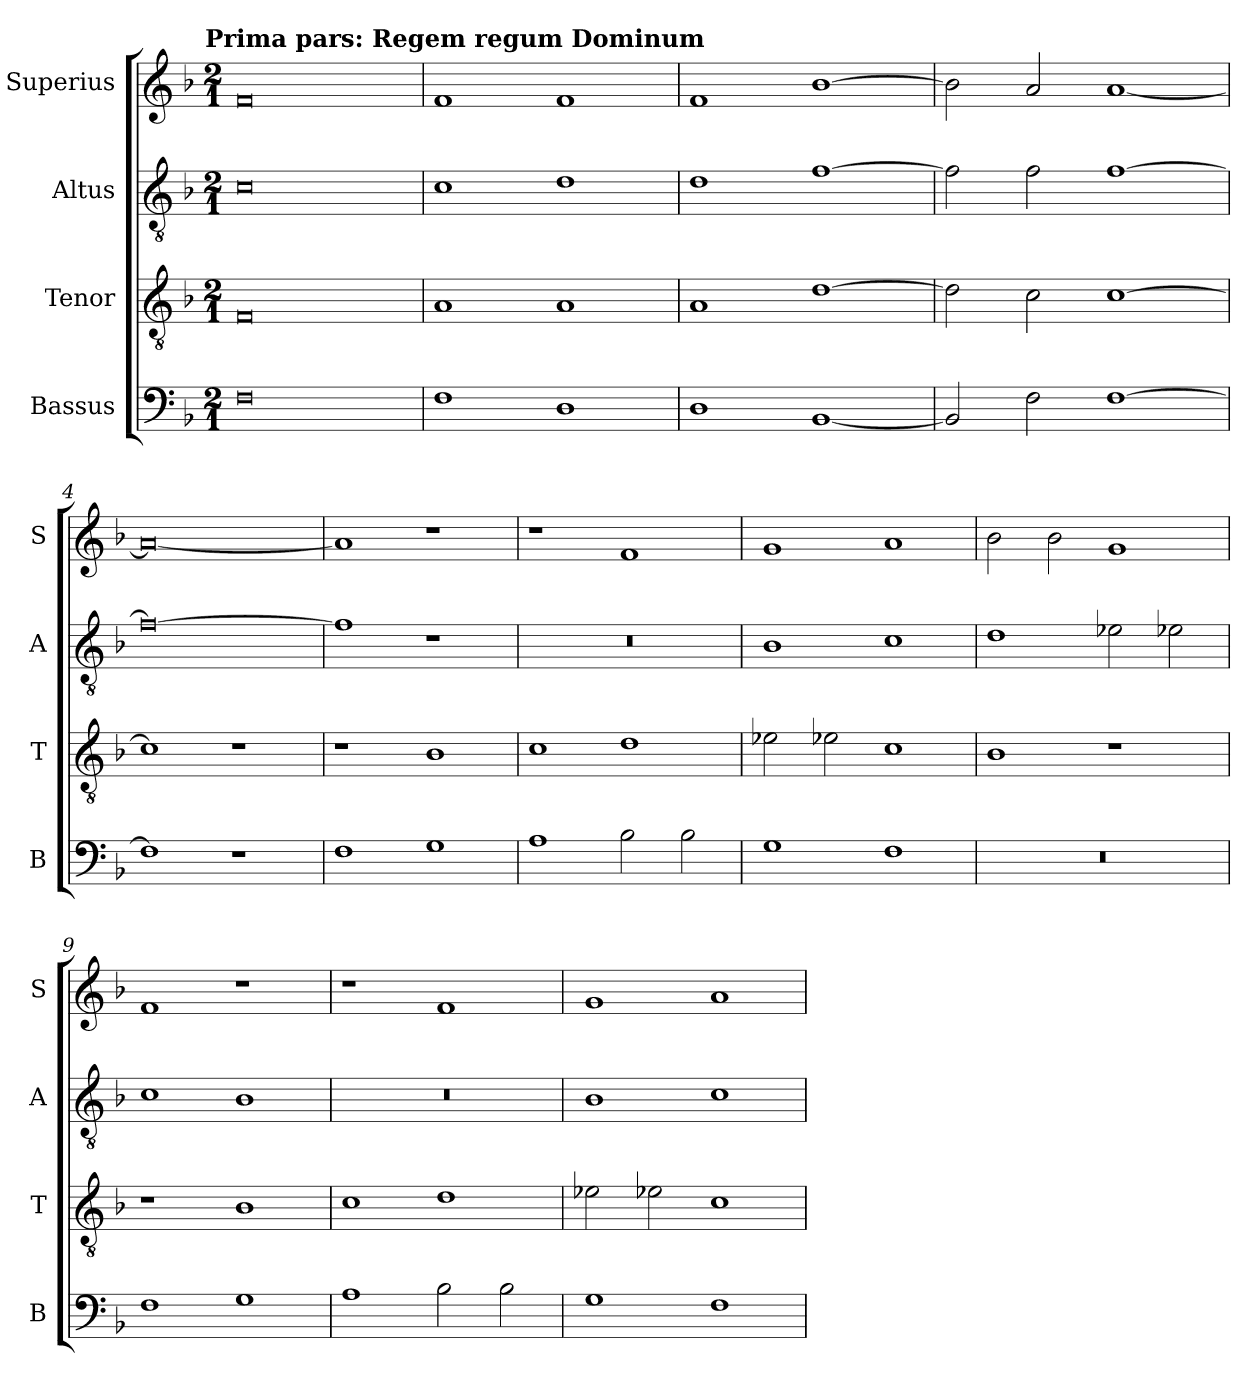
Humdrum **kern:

**kern	**kern	**kern	**kern
*part4	*part3	*part2	*part1
*staff4	*staff3	*staff2	*staff1
*I"Bassus	*I"Tenor	*I"Altus	*I"Superius
*I'B	*I'T	*I'A	*I'S
*clefF4	*clefGv2	*clefGv2	*clefG2
*k[b-]	*k[b-]	*k[b-]	*k[b-]
*F:	*F:	*F:	*F:
!!LO:TX:omd:t=Prima pars&colon; Regem regum Dominum
*M2/1	*M2/1	*M2/1	*M2/1
=	=	=	=
0F	0F	0c	0f
=1	=1	=1	=1
1F	1A	1c	1f
1D	1A	1d	1f
=2	=2	=2	=2
1D	1A	1d	1f
[1BB-	[1d	[1f	[1b-
=3	=3	=3	=3
2BB-]	2d]	2f]	2b-]
2F	2c	2f	2a
[1F	[1c	[1f	[1a
=4	=4	=4	=4
1F]	1c]	0f_	0a_
1r	1r	.	.
=5	=5	=5	=5
1F	1r	1f]	1a]
1G	1B-	1r	1r
=6	=6	=6	=6
1A	1c	0r	1r
2B-	1d	.	1f
2B-	.	.	.
=7	=7	=7	=7
1G	2e-X	1B-	1g
.	2e-X	.	.
1F	1c	1c	1a
=8	=8	=8	=8
0r	1B-	1d	2b-
.	.	.	2b-
.	1r	2e-X	1g
.	.	2e-X	.
=9	=9	=9	=9
1F	1r	1c	1f
1G	1B-	1B-	1r
=10	=10	=10	=10
1A	1c	0r	1r
2B-	1d	.	1f
2B-	.	.	.
=11	=11	=11	=11
1G	2e-X	1B-	1g
.	2e-X	.	.
1F	1c	1c	1a
=	=	=	=
*-	*-	*-	*-
